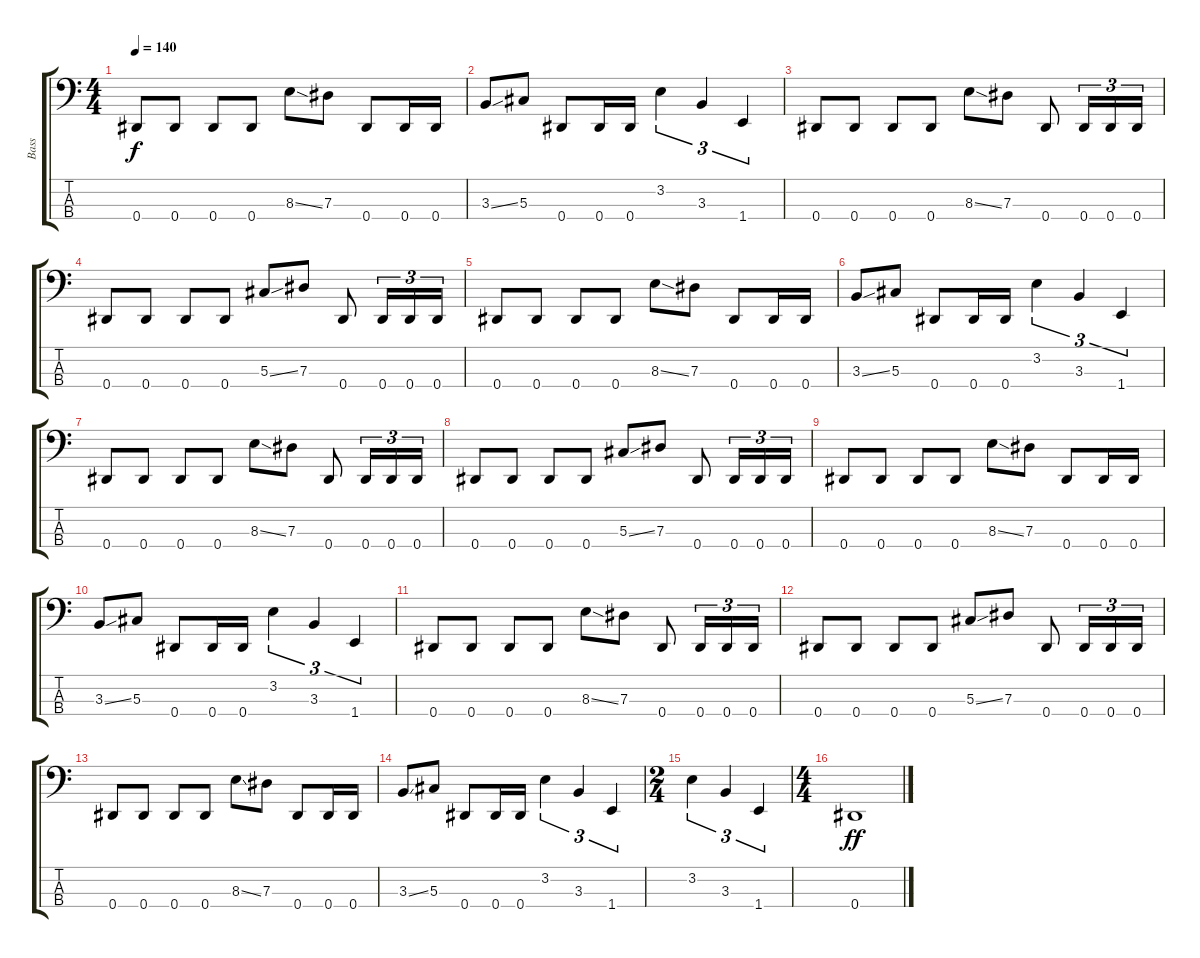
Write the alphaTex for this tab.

\track ("Bass" "Bass") {instrument electricbasspick}
\staff {score tabs}
\tuning (Gb2 Db2 Ab1 Eb1) {hide}
\ts (4 4)
\tempo 140
\clef f4
\ks c
0.4.8{dy f} 0.4.8 0.4.8 0.4.8 8.3{ss}.8 7.3.8 0.4.8 0.4.16 0.4.16 |
3.3{ss}.8 5.3.8 0.4.8 0.4.16 0.4.16 3.2.4{tu (3 2)} 3.3.4{tu (3 2)} 1.4.4{tu (3 2)} |
0.4.8 0.4.8 0.4.8 0.4.8 8.3{ss}.8 7.3.8 0.4.8 0.4.16{tu (3 2)} 0.4.16{tu (3 2)} 0.4.16{tu (3 2)} |
0.4.8 0.4.8 0.4.8 0.4.8 5.3{ss}.8 7.3.8 0.4.8 0.4.16{tu (3 2)} 0.4.16{tu (3 2)} 0.4.16{tu (3 2)} |
0.4.8 0.4.8 0.4.8 0.4.8 8.3{ss}.8 7.3.8 0.4.8 0.4.16 0.4.16 |
3.3{ss}.8 5.3.8 0.4.8 0.4.16 0.4.16 3.2.4{tu (3 2)} 3.3.4{tu (3 2)} 1.4.4{tu (3 2)} |
0.4.8 0.4.8 0.4.8 0.4.8 8.3{ss}.8 7.3.8 0.4.8 0.4.16{tu (3 2)} 0.4.16{tu (3 2)} 0.4.16{tu (3 2)} |
0.4.8 0.4.8 0.4.8 0.4.8 5.3{ss}.8 7.3.8 0.4.8 0.4.16{tu (3 2)} 0.4.16{tu (3 2)} 0.4.16{tu (3 2)} |
0.4.8 0.4.8 0.4.8 0.4.8 8.3{ss}.8 7.3.8 0.4.8 0.4.16 0.4.16 |
3.3{ss}.8 5.3.8 0.4.8 0.4.16 0.4.16 3.2.4{tu (3 2)} 3.3.4{tu (3 2)} 1.4.4{tu (3 2)} |
0.4.8 0.4.8 0.4.8 0.4.8 8.3{ss}.8 7.3.8 0.4.8 0.4.16{tu (3 2)} 0.4.16{tu (3 2)} 0.4.16{tu (3 2)} |
0.4.8 0.4.8 0.4.8 0.4.8 5.3{ss}.8 7.3.8 0.4.8 0.4.16{tu (3 2)} 0.4.16{tu (3 2)} 0.4.16{tu (3 2)} |
0.4.8 0.4.8 0.4.8 0.4.8 8.3{ss}.8 7.3.8 0.4.8 0.4.16 0.4.16 |
3.3{ss}.8 5.3.8 0.4.8 0.4.16 0.4.16 3.2.4{tu (3 2)} 3.3.4{tu (3 2)} 1.4.4{tu (3 2)} |
\ts (2 4)
3.2.4{tu (3 2)} 3.3.4{tu (3 2)} 1.4.4{tu (3 2)} |
\ts (4 4)
0.4.1{dy ff}
